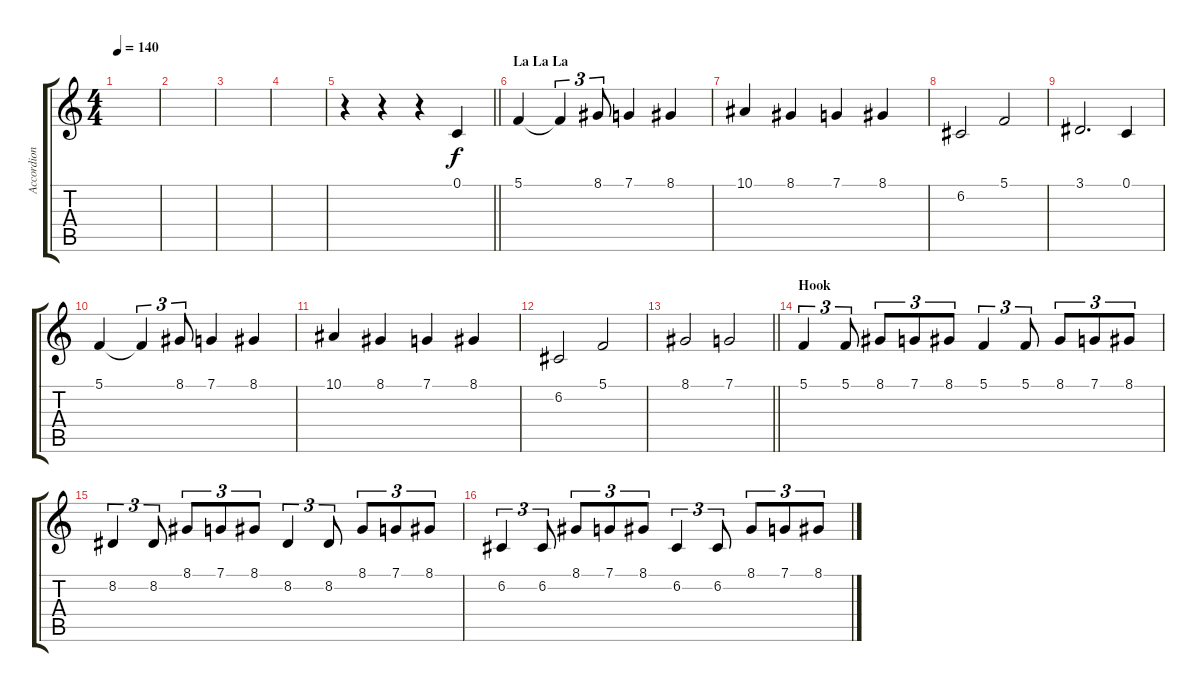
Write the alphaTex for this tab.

\track ("Accordion" "Accordion") {instrument accordion}
\staff {score tabs}
\tuning (C4 G3 Eb3 Bb2 F2 C2) {hide}
\ts (4 4)
\tempo 140
\clef g2
\ks c
|
|
|
|
\barLineRight lightlight
r.4 r.4 r.4 0.1.4 |
\section ("" "La La La")
5.1.4 5.1{t}.4{tu (3 2)} 8.1.8{tu (3 2)} 7.1.4 8.1.4 |
10.1.4 8.1.4 7.1.4 8.1.4 |
6.2.2 5.1.2 |
3.1.2{d} 0.1.4 |
5.1.4 5.1{t}.4{tu (3 2)} 8.1.8{tu (3 2)} 7.1.4 8.1.4 |
10.1.4 8.1.4 7.1.4 8.1.4 |
6.2.2 5.1.2 |
\barLineRight lightlight
8.1.2 7.1.2 |
\section ("" "Hook")
5.1.4{tu (3 2)} 5.1.8{tu (3 2)} 8.1.8{tu (3 2)} 7.1.8{tu (3 2)} 8.1.8{tu (3 2)} 5.1.4{tu (3 2)} 5.1.8{tu (3 2)} 8.1.8{tu (3 2)} 7.1.8{tu (3 2)} 8.1.8{tu (3 2)} |
8.2.4{tu (3 2)} 8.2.8{tu (3 2)} 8.1.8{tu (3 2)} 7.1.8{tu (3 2)} 8.1.8{tu (3 2)} 8.2.4{tu (3 2)} 8.2.8{tu (3 2)} 8.1.8{tu (3 2)} 7.1.8{tu (3 2)} 8.1.8{tu (3 2)} |
6.2.4{tu (3 2)} 6.2.8{tu (3 2)} 8.1.8{tu (3 2)} 7.1.8{tu (3 2)} 8.1.8{tu (3 2)} 6.2.4{tu (3 2)} 6.2.8{tu (3 2)} 8.1.8{tu (3 2)} 7.1.8{tu (3 2)} 8.1.8{tu (3 2)}
